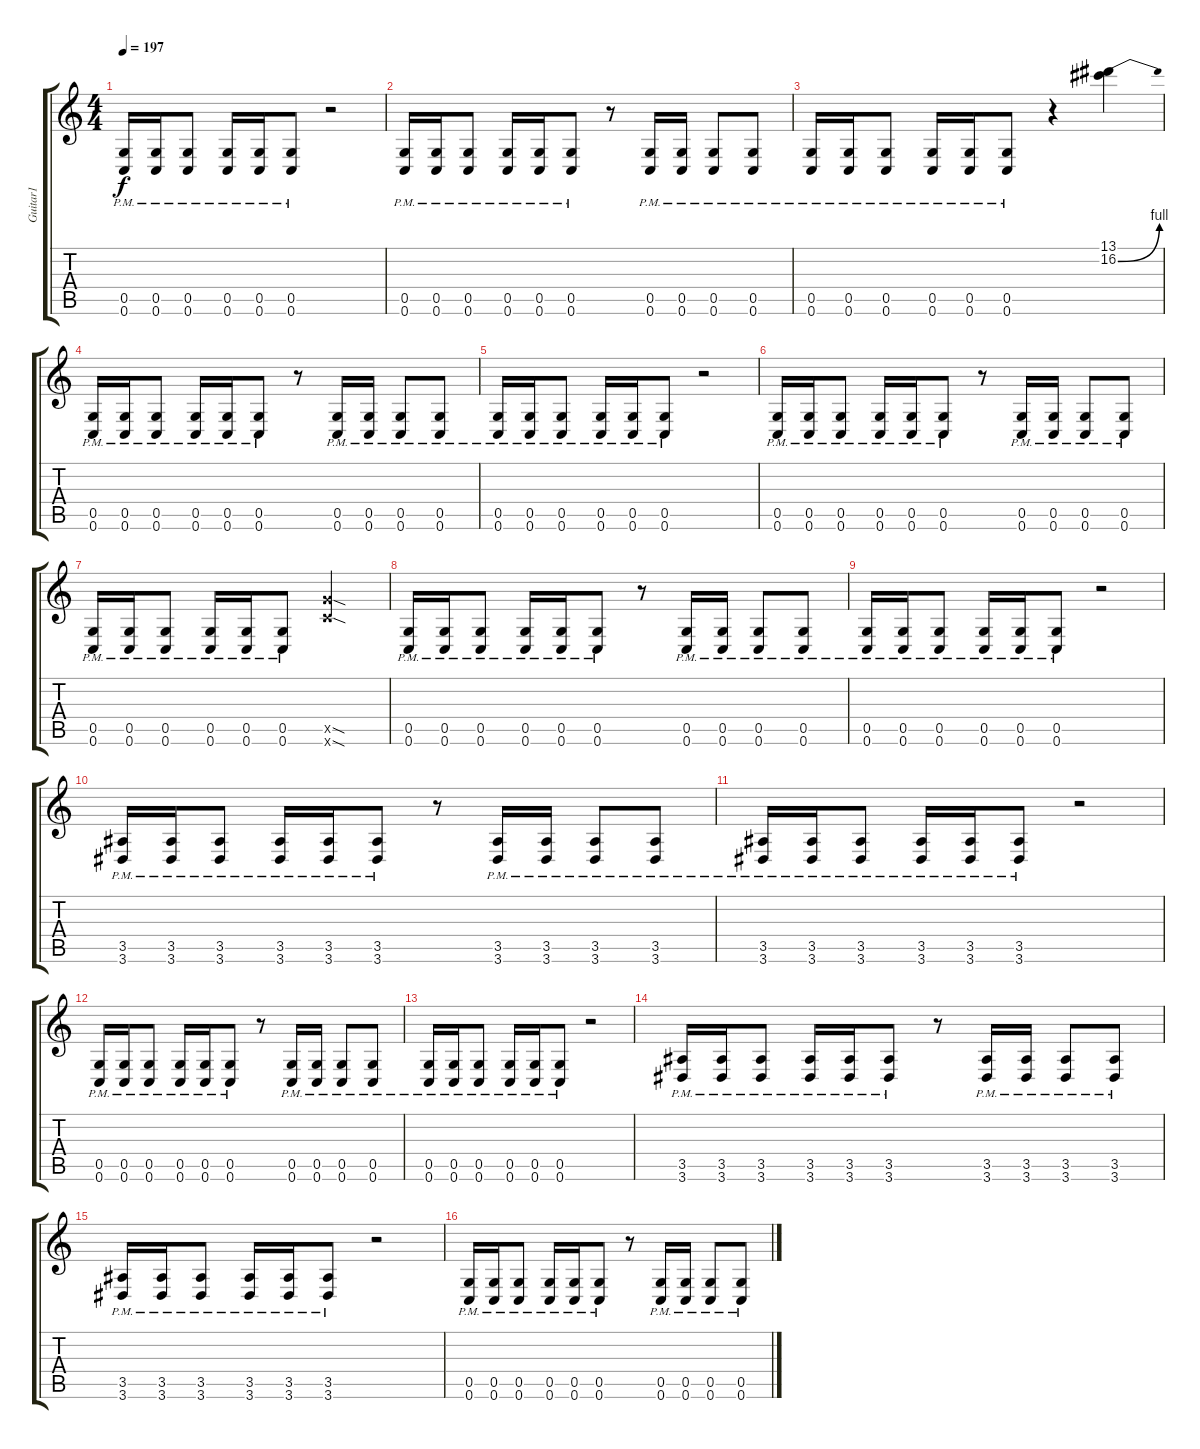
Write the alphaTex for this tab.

\track ("Guitar1" "Guitar1") {instrument distortionguitar}
\staff {score tabs}
\tuning (D4 A3 F3 C3 G2 C2) {hide}
\ts (4 4)
\tempo 197
\clef g2
\ks c
(0.5{pm} 0.6{pm}).16{dy f} (0.5{pm} 0.6{pm}).16 (0.5{pm} 0.6{pm}).8 (0.5{pm} 0.6{pm}).16 (0.5{pm} 0.6{pm}).16 (0.5{pm} 0.6{pm}).8 r.2 |
(0.5{pm} 0.6{pm}).16 (0.5{pm} 0.6{pm}).16 (0.5{pm} 0.6{pm}).8 (0.5{pm} 0.6{pm}).16 (0.5{pm} 0.6{pm}).16 (0.5{pm} 0.6{pm}).8 r.8 (0.5{pm} 0.6{pm}).16 (0.5{pm} 0.6{pm}).16 (0.5{pm} 0.6{pm}).8 (0.5{pm} 0.6{pm}).8 |
(0.5{pm} 0.6{pm}).16 (0.5{pm} 0.6{pm}).16 (0.5{pm} 0.6{pm}).8 (0.5{pm} 0.6{pm}).16 (0.5{pm} 0.6{pm}).16 (0.5{pm} 0.6{pm}).8 r.4 (13.1 16.2{be (bend 0 0 60 4)}).4 |
(0.5{pm} 0.6{pm}).16 (0.5{pm} 0.6{pm}).16 (0.5{pm} 0.6{pm}).8 (0.5{pm} 0.6{pm}).16 (0.5{pm} 0.6{pm}).16 (0.5{pm} 0.6{pm}).8 r.8 (0.5{pm} 0.6{pm}).16 (0.5{pm} 0.6{pm}).16 (0.5{pm} 0.6{pm}).8 (0.5{pm} 0.6{pm}).8 |
(0.5{pm} 0.6{pm}).16 (0.5{pm} 0.6{pm}).16 (0.5{pm} 0.6{pm}).8 (0.5{pm} 0.6{pm}).16 (0.5{pm} 0.6{pm}).16 (0.5{pm} 0.6{pm}).8 r.2 |
(0.5{pm} 0.6{pm}).16 (0.5{pm} 0.6{pm}).16 (0.5{pm} 0.6{pm}).8 (0.5{pm} 0.6{pm}).16 (0.5{pm} 0.6{pm}).16 (0.5{pm} 0.6{pm}).8 r.8 (0.5{pm} 0.6{pm}).16 (0.5{pm} 0.6{pm}).16 (0.5{pm} 0.6{pm}).8 (0.5{pm} 0.6{pm}).8 |
(0.5{pm} 0.6{pm}).16 (0.5{pm} 0.6{pm}).16 (0.5{pm} 0.6{pm}).8 (0.5{pm} 0.6{pm}).16 (0.5{pm} 0.6{pm}).16 (0.5{pm} 0.6{pm}).8 (12.5{sod x} 12.6{sod x}).2 |
(0.5{pm} 0.6{pm}).16 (0.5{pm} 0.6{pm}).16 (0.5{pm} 0.6{pm}).8 (0.5{pm} 0.6{pm}).16 (0.5{pm} 0.6{pm}).16 (0.5{pm} 0.6{pm}).8 r.8 (0.5{pm} 0.6{pm}).16 (0.5{pm} 0.6{pm}).16 (0.5{pm} 0.6{pm}).8 (0.5{pm} 0.6{pm}).8 |
(0.5{pm} 0.6{pm}).16 (0.5{pm} 0.6{pm}).16 (0.5{pm} 0.6{pm}).8 (0.5{pm} 0.6{pm}).16 (0.5{pm} 0.6{pm}).16 (0.5{pm} 0.6{pm}).8 r.2 |
(3.5{pm} 3.6{pm}).16 (3.5{pm} 3.6{pm}).16 (3.5{pm} 3.6{pm}).8 (3.5{pm} 3.6{pm}).16 (3.5{pm} 3.6{pm}).16 (3.5{pm} 3.6{pm}).8 r.8 (3.5{pm} 3.6{pm}).16 (3.5{pm} 3.6{pm}).16 (3.5{pm} 3.6{pm}).8 (3.5{pm} 3.6{pm}).8 |
(3.5{pm} 3.6{pm}).16 (3.5{pm} 3.6{pm}).16 (3.5{pm} 3.6{pm}).8 (3.5{pm} 3.6{pm}).16 (3.5{pm} 3.6{pm}).16 (3.5{pm} 3.6{pm}).8 r.2 |
(0.5{pm} 0.6{pm}).16 (0.5{pm} 0.6{pm}).16 (0.5{pm} 0.6{pm}).8 (0.5{pm} 0.6{pm}).16 (0.5{pm} 0.6{pm}).16 (0.5{pm} 0.6{pm}).8 r.8 (0.5{pm} 0.6{pm}).16 (0.5{pm} 0.6{pm}).16 (0.5{pm} 0.6{pm}).8 (0.5{pm} 0.6{pm}).8 |
(0.5{pm} 0.6{pm}).16 (0.5{pm} 0.6{pm}).16 (0.5{pm} 0.6{pm}).8 (0.5{pm} 0.6{pm}).16 (0.5{pm} 0.6{pm}).16 (0.5{pm} 0.6{pm}).8 r.2 |
(3.5{pm} 3.6{pm}).16 (3.5{pm} 3.6{pm}).16 (3.5{pm} 3.6{pm}).8 (3.5{pm} 3.6{pm}).16 (3.5{pm} 3.6{pm}).16 (3.5{pm} 3.6{pm}).8 r.8 (3.5{pm} 3.6{pm}).16 (3.5{pm} 3.6{pm}).16 (3.5{pm} 3.6{pm}).8 (3.5{pm} 3.6{pm}).8 |
(3.5{pm} 3.6{pm}).16 (3.5{pm} 3.6{pm}).16 (3.5{pm} 3.6{pm}).8 (3.5{pm} 3.6{pm}).16 (3.5{pm} 3.6{pm}).16 (3.5{pm} 3.6{pm}).8 r.2 |
(0.5{pm} 0.6{pm}).16 (0.5{pm} 0.6{pm}).16 (0.5{pm} 0.6{pm}).8 (0.5{pm} 0.6{pm}).16 (0.5{pm} 0.6{pm}).16 (0.5{pm} 0.6{pm}).8 r.8 (0.5{pm} 0.6{pm}).16 (0.5{pm} 0.6{pm}).16 (0.5{pm} 0.6{pm}).8 (0.5{pm} 0.6{pm}).8
